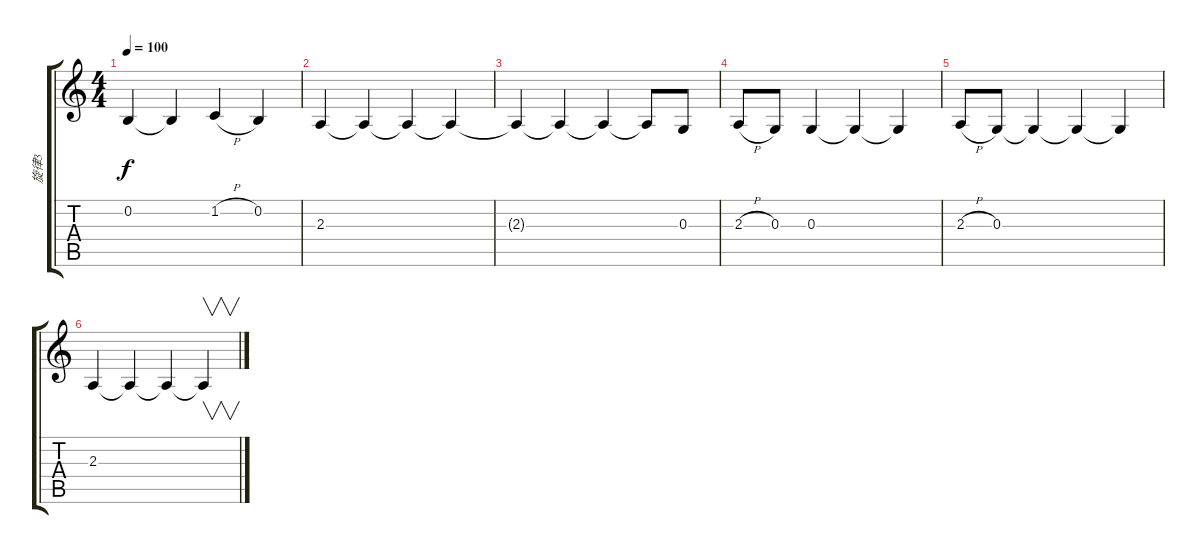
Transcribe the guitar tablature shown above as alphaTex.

\track ("旋律3" "旋律3") {instrument harpsichord}
\staff {score tabs}
\tuning (E4 B3 G3 D3 A2 E2) {hide}
\ts (4 4)
\tempo 100
\clef g2
\ks c
0.2{t}.4{dy f} 0.2{t}.4 1.2{h}.4 0.2.4 |
2.3.4 2.3{t}.4 2.3{t}.4 2.3{t}.4 |
2.3{t}.4 2.3{t}.4 2.3{t}.4 2.3{t}.8 0.3.8 |
2.3{h}.8 0.3.8 0.3.4 0.3{t}.4 0.3{t}.4 |
2.3{h}.8 0.3.8 0.3{t}.4 0.3{t}.4 0.3{t}.4 |
2.3.4 2.3{t}.4 2.3{t}.4 2.3{t}.4{v}
